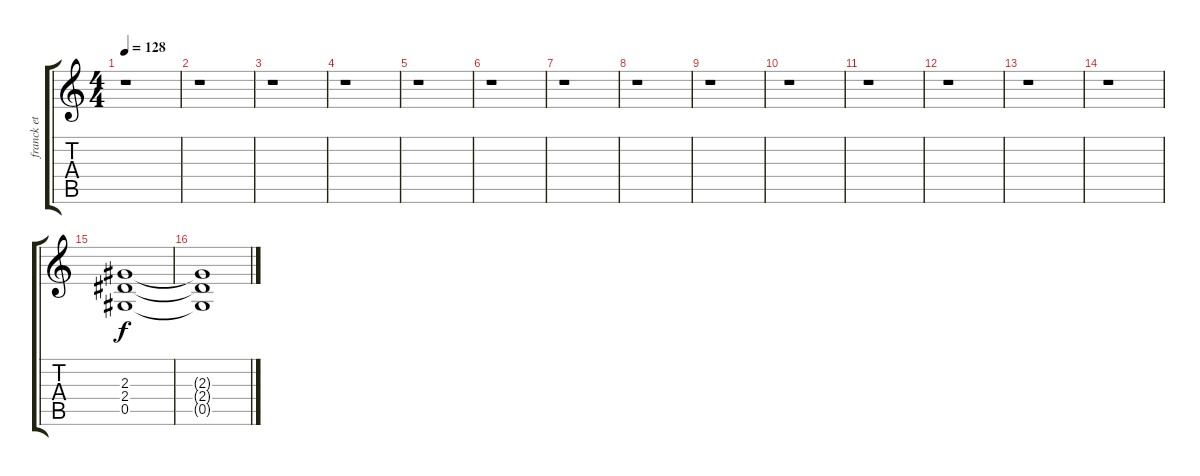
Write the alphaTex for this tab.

\track ("franck et william" "franck et ") {instrument acousticguitarsteel}
\staff {score tabs}
\tuning (Eb4 Bb3 Gb3 Db3 Ab2 Eb2) {hide}
\ts (4 4)
\tempo 128
\clef g2
\ks c
r.1{dy f} |
r.1 |
r.1 |
r.1 |
r.1 |
r.1 |
r.1 |
r.1 |
r.1 |
r.1 |
r.1 |
r.1 |
r.1 |
r.1 |
(2.3 2.4 0.5).1 |
(2.3{t} 2.4{t} 0.5{t}).1
